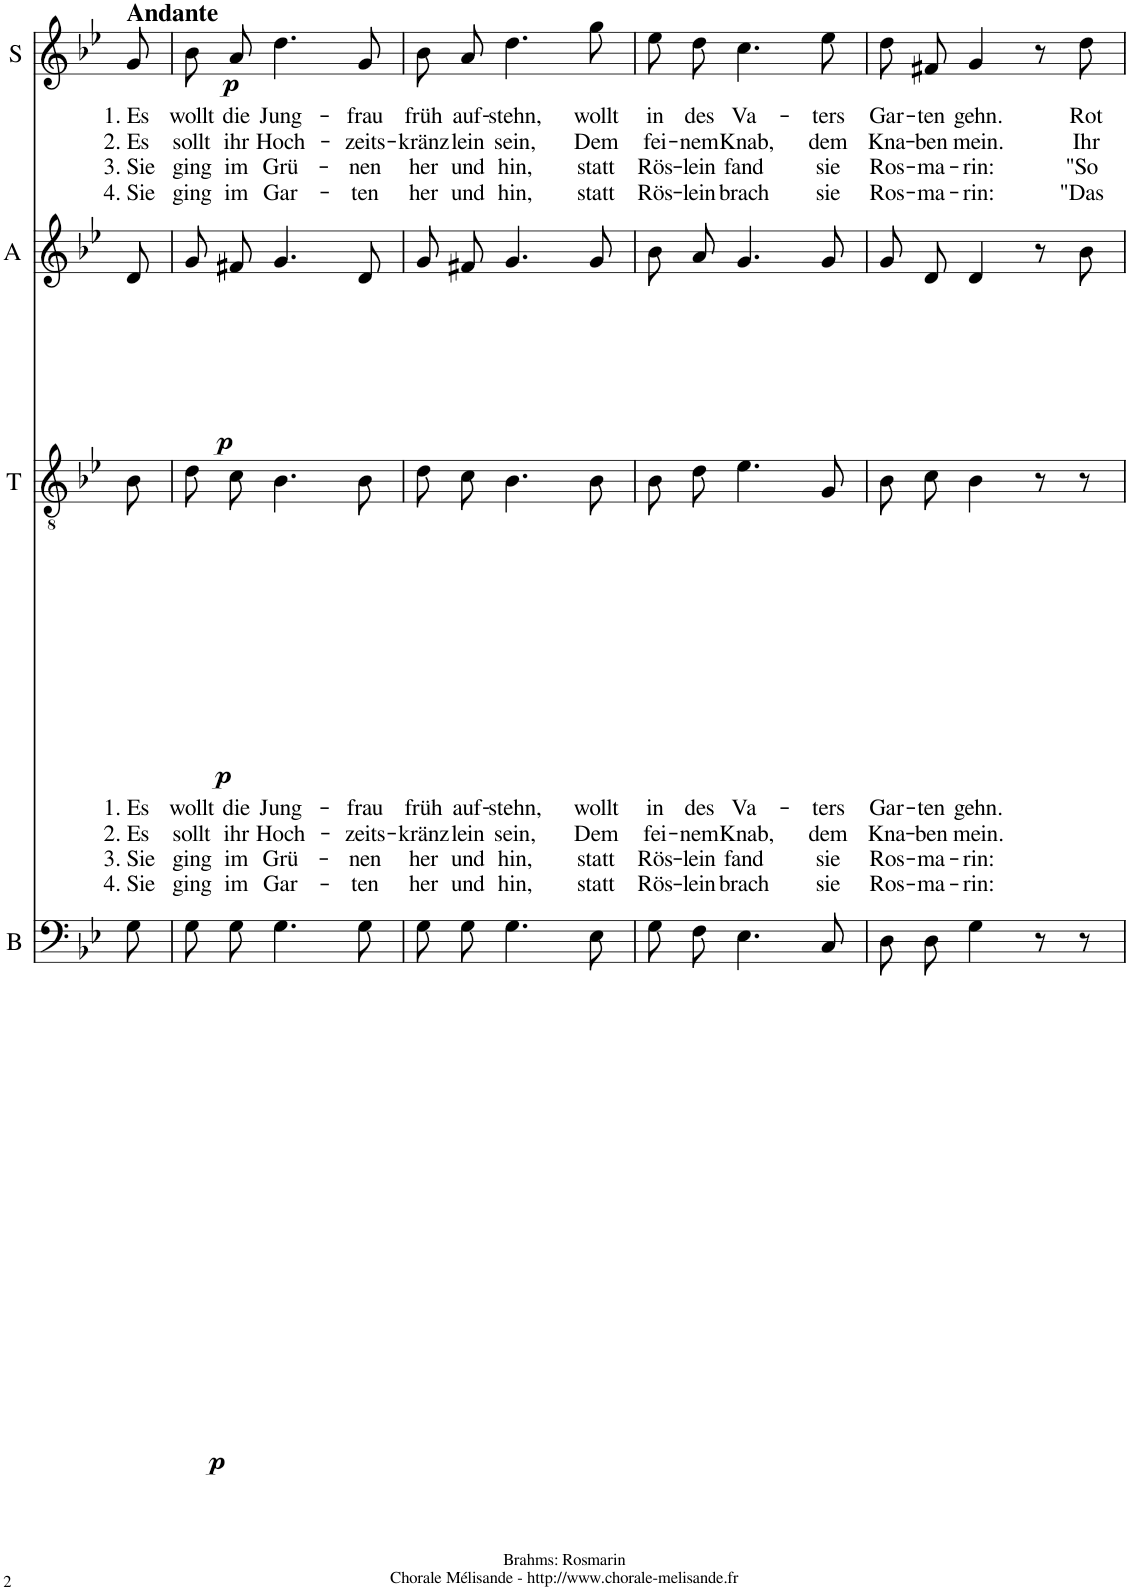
**kern	**dynam	**kern	**text	**text	**text	**text	**dynam	**kern	**dynam	**kern	**text	**text	**text	**text	**dynam
*part4	*part4	*part3	*part3	*part3	*part3	*part3	*part3	*part2	*part2	*part1	*part1	*part1	*part1	*part1	*part1
*staff4	*staff4	*staff3	*staff3	*staff3	*staff3	*staff3	*staff3	*staff2	*staff2	*staff1	*staff1	*staff1	*staff1	*staff1	*staff1
*I"B	*	*I"T	*	*	*	*	*	*I"A	*	*I"S	*	*	*	*	*
*I'B	*	*I'T	*	*	*	*	*	*I'A	*	*I'S	*	*	*	*	*
*clefF4	*	*clefGv2	*	*	*	*	*	*clefG2	*	*clefG2	*	*	*	*	*
*k[b-e-]	*	*k[b-e-]	*	*	*	*	*	*k[b-e-]	*	*k[b-e-]	*	*	*	*	*
=1	=1	=1	=1	=1	=1	=1	=1	=1	=1	=1	=1	=1	=1	=1	=1
!	!	!	!	!	!	!	!	!	!	!LO:TX:a:B:t=Andante	!	!	!	!	!
!	!LO:DY:b	!	!LO:LY:b	!LO:LY:b	!LO:LY:b	!LO:LY:b	!LO:DY:b	!	!LO:DY:b	!	!LO:LY:b	!LO:LY:b	!LO:LY:b	!LO:LY:b	!LO:DY:b
8G\	p	8B-\	1. Es	2. Es	3. Sie	4. Sie	p	8d/	p	8g/	1. Es	2. Es	3. Sie	4. Sie	p
=2	=2	=2	=2	=2	=2	=2	=2	=2	=2	=2	=2	=2	=2	=2	=2
!	!	!	!LO:LY:b	!LO:LY:b	!LO:LY:b	!LO:LY:b	!	!	!	!	!LO:LY:b	!LO:LY:b	!LO:LY:b	!LO:LY:b	!
8G\	.	8d\	wollt	sollt	ging	ging	.	8g/	.	8b-\	wollt	sollt	ging	ging	.
!	!	!	!LO:LY:b	!LO:LY:b	!LO:LY:b	!LO:LY:b	!	!	!	!	!LO:LY:b	!LO:LY:b	!LO:LY:b	!LO:LY:b	!
8G\	.	8c\	die	ihr	im	im	.	8f#X/	.	8a/	die	ihr	im	im	.
!	!	!	!LO:LY:b	!LO:LY:b	!LO:LY:b	!LO:LY:b	!	!	!	!	!LO:LY:b	!LO:LY:b	!LO:LY:b	!LO:LY:b	!
4.G\	.	4.B-\	Jung-	Hoch-	Grü-	Gar-	.	4.g/	.	4.dd\	Jung-	Hoch-	Grü-	Gar-	.
!	!	!	!LO:LY:b	!LO:LY:b	!LO:LY:b	!LO:LY:b	!	!	!	!	!LO:LY:b	!LO:LY:b	!LO:LY:b	!LO:LY:b	!
8G\	.	8B-\	-frau	-zeits-	-nen	-ten	.	8d/	.	8g/	-frau	-zeits-	-nen	-ten	.
=3	=3	=3	=3	=3	=3	=3	=3	=3	=3	=3	=3	=3	=3	=3	=3
!	!	!	!LO:LY:b	!LO:LY:b	!LO:LY:b	!LO:LY:b	!	!	!	!	!LO:LY:b	!LO:LY:b	!LO:LY:b	!LO:LY:b	!
8G\	.	8d\	früh	-kränz-	her	her	.	8g/	.	8b-\	früh	-kränz-	her	her	.
!	!	!	!LO:LY:b	!LO:LY:b	!LO:LY:b	!LO:LY:b	!	!	!	!	!LO:LY:b	!LO:LY:b	!LO:LY:b	!LO:LY:b	!
8G\	.	8c\	auf-	-lein	und	und	.	8f#X/	.	8a/	auf-	-lein	und	und	.
!	!	!	!LO:LY:b	!LO:LY:b	!LO:LY:b	!LO:LY:b	!	!	!	!	!LO:LY:b	!LO:LY:b	!LO:LY:b	!LO:LY:b	!
4.G\	.	4.B-\	-stehn,	sein,	hin,	hin,	.	4.g/	.	4.dd\	-stehn,	sein,	hin,	hin,	.
!	!	!	!LO:LY:b	!LO:LY:b	!LO:LY:b	!LO:LY:b	!	!	!	!	!LO:LY:b	!LO:LY:b	!LO:LY:b	!LO:LY:b	!
8E-\	.	8B-\	wollt	Dem	statt	statt	.	8g/	.	8gg\	wollt	Dem	statt	statt	.
=4	=4	=4	=4	=4	=4	=4	=4	=4	=4	=4	=4	=4	=4	=4	=4
!	!	!	!LO:LY:b	!LO:LY:b	!LO:LY:b	!LO:LY:b	!	!	!	!	!LO:LY:b	!LO:LY:b	!LO:LY:b	!LO:LY:b	!
8G\	.	8B-\	in	fei-	Rös-	Rös-	.	8b-\	.	8ee-\	in	fei-	Rös-	Rös-	.
!	!	!	!LO:LY:b	!LO:LY:b	!LO:LY:b	!LO:LY:b	!	!	!	!	!LO:LY:b	!LO:LY:b	!LO:LY:b	!LO:LY:b	!
8F\	.	8d\	des	-nem	-lein	-lein	.	8a/	.	8dd\	des	-nem	-lein	-lein	.
!	!	!	!LO:LY:b	!LO:LY:b	!LO:LY:b	!LO:LY:b	!	!	!	!	!LO:LY:b	!LO:LY:b	!LO:LY:b	!LO:LY:b	!
4.E-\	.	4.e-\	Va-	Knab,	fand	brach	.	4.g/	.	4.cc\	Va-	Knab,	fand	brach	.
!	!	!	!LO:LY:b	!LO:LY:b	!LO:LY:b	!LO:LY:b	!	!	!	!	!LO:LY:b	!LO:LY:b	!LO:LY:b	!LO:LY:b	!
8C/	.	8G/	-ters	dem	sie	sie	.	8g/	.	8ee-\	-ters	dem	sie	sie	.
=5	=5	=5	=5	=5	=5	=5	=5	=5	=5	=5	=5	=5	=5	=5	=5
!	!	!	!LO:LY:b	!LO:LY:b	!LO:LY:b	!LO:LY:b	!	!	!	!	!LO:LY:b	!LO:LY:b	!LO:LY:b	!LO:LY:b	!
8D\	.	8B-\	Gar-	Kna-	Ros-	Ros-	.	8g/	.	8dd\	Gar-	Kna-	Ros-	Ros-	.
!	!	!	!LO:LY:b	!LO:LY:b	!LO:LY:b	!LO:LY:b	!	!	!	!	!LO:LY:b	!LO:LY:b	!LO:LY:b	!LO:LY:b	!
8D\	.	8c\	-ten	-ben	-ma-	-ma-	.	8d/	.	8f#X/	-ten	-ben	-ma-	-ma-	.
!	!	!	!LO:LY:b	!LO:LY:b	!LO:LY:b	!LO:LY:b	!	!	!	!	!LO:LY:b	!LO:LY:b	!LO:LY:b	!LO:LY:b	!
4G\	.	4B-\	gehn.	mein.	-rin:	-rin:	.	4d/	.	4g/	gehn.	mein.	-rin:	-rin:	.
8r	.	8r	.	.	.	.	.	8r	.	8r	.	.	.	.	.
!	!	!	!	!	!	!	!	!	!	!	!LO:LY:b	!LO:LY:b	!LO:LY:b	!LO:LY:b	!
8r	.	8r	.	.	.	.	.	8b-\	.	8dd\	Rot	Ihr	"So	"Das	.
=	=	=	=	=	=	=	=	=	=	=	=	=	=	=	=
*-	*-	*-	*-	*-	*-	*-	*-	*-	*-	*-	*-	*-	*-	*-	*-
